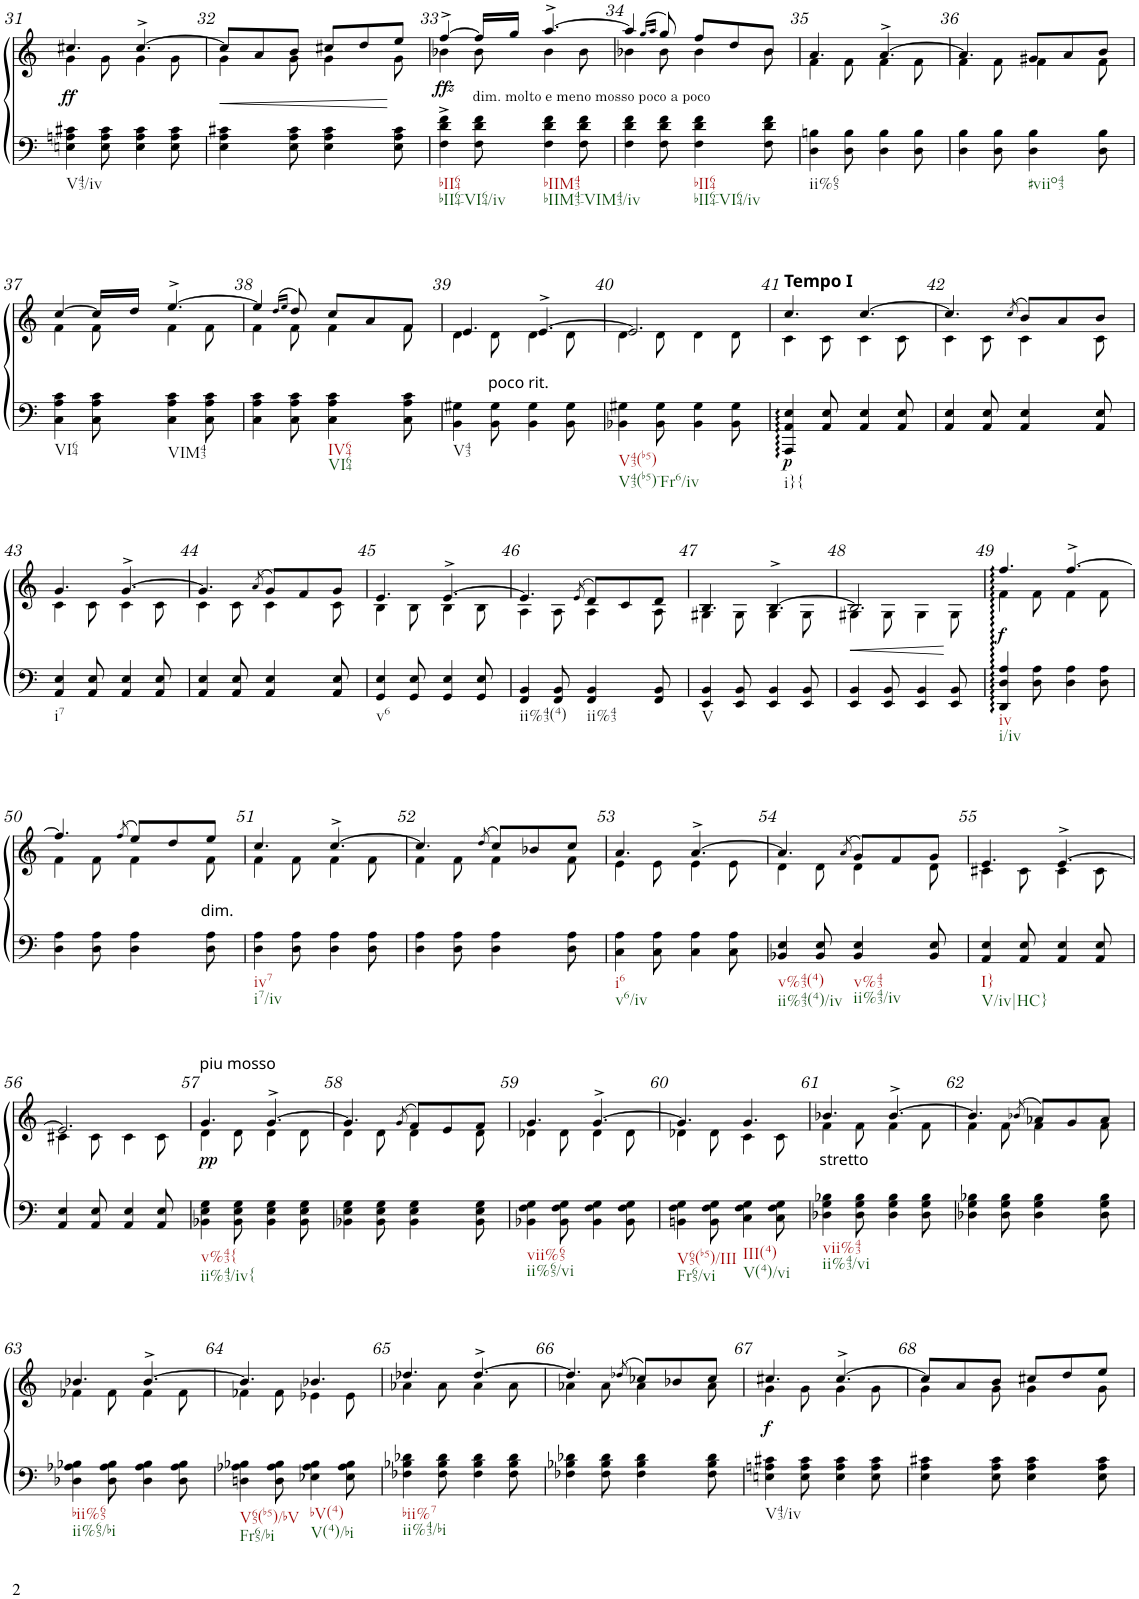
**kern	**kern	**dynam
*part1	*part1	*part1
*staff2	*staff1	*staff1/2
*I"Klavier	*	*
*I'Klav.	*	*
!!LO:PB:g=z
*clefF4	*clefG2	*
*k[]	*k[]	*
*M6/8	*M6/8	*
=31	=31	=31
*	*^	*
!LO:TX:b:t=V43/iv	!	!	!
!	!	!	!LO:DY:b
4En\ 4An\ 4c#X\	4.cc#X/	4g\	ff
8E\ 8A\ 8c#\	.	8g\	.
4E\ 4A\ 4c#\	[4.cc#^/	4g\	.
8E\ 8A\ 8c#\	.	8g\	.
=32	=32	=32	=32
!	!	!	!LO:HP:b
4E\ 4A\ 4c#X\	8cc#/L]	4g\	<
.	8a/	.	.
8E\ 8A\ 8c#\	8b/J	8g\	.
4E\ 4A\ 4c#\	8cc#X/L	4g\	.
.	8dd/	.	.
8E\ 8A\ 8c#\	8ee/J	8g\	[
=33	=33	=33	=33
!LO:TX:b:t=bII64	!	!	!
!LO:TX:b:t=bII64-VI64/iv	!	!	!
!	!	!	!LO:DY:b
4F\^ 4d\^ 4f\^	[4ff^/	4b-X\	other-dynamics
!	!LO:TX:b:t=dim. molto e meno mosso poco a poco	!	!
8F\ 8d\ 8f\	16ff/LL]	8b-\	.
.	16gg/JJ	.	.
!LO:TX:b:t=bIIM43	!	!	!
!LO:TX:b:t=bIIM43-VIM43/iv	!	!	!
4F\ 4d\ 4f\	[4.aa^/	4b-\	.
8F\ 8d\ 8f\	.	8b-\	.
=34	=34	=34	=34
4F\ 4d\ 4f\	4aa/]	4b-X\	.
.	(16qgg/LL	.	.
.	16qaa/JJ	.	.
8F\ 8d\ 8f\	8gg/)	8b-\	.
!LO:TX:b:t=bII64	!	!	!
!LO:TX:b:t=bII64-VI64/iv	!	!	!
4F\ 4d\ 4f\	8ff/L	4b-\	.
.	8dd/	.	.
8F\ 8d\ 8f\	8b-/J	8b-\	.
=35	=35	=35	=35
!LO:TX:b:t=ii%65	!	!	!
4D\ 4Bn\	4.a/	4f\	.
8D\ 8B\	.	8f\	.
4D\ 4B\	[4.a^/	4f\	.
8D\ 8B\	.	8f\	.
=36	=36	=36	=36
4D\ 4B\	4.a/]	4f\	.
8D\ 8B\	.	8f\	.
!LO:TX:b:t=#viio43	!	!	!
4D\ 4B\	8g#X/L	4f\	.
.	8a/	.	.
8D\ 8B\	8b/J	8f\	.
!!LO:LB:g=z	!!
=37	=37	=37	=37
!LO:TX:b:t=VI64	!	!	!
4C\ 4A\ 4c\	[4cc/	4f\	.
8C\ 8A\ 8c\	16cc/LL]	8f\	.
.	16dd/JJ	.	.
!LO:TX:b:t=VIM43	!	!	!
4C\ 4A\ 4c\	[4.ee^/	4f\	.
8C\ 8A\ 8c\	.	8f\	.
=38	=38	=38	=38
4C\ 4A\ 4c\	4ee/]	4f\	.
.	(16qdd/LL	.	.
.	16qee/JJ	.	.
8C\ 8A\ 8c\	8dd/)	8f\	.
!LO:TX:b:t=IV64	!	!	!
!LO:TX:b:t=VI64	!	!	!
4C\ 4A\ 4c\	8cc/L	4f\	.
.	8a/	.	.
8C\ 8A\ 8c\	8f/J	8f\	.
=39	=39	=39	=39
!LO:TX:b:t=V43	!	!	!
4BB\ 4G#X\	4.e/	4d\	.
!LO:TX:a:t=poco rit.	!	!	!
8BB\ 8G#\	.	8d\	.
4BB\ 4G#\	[4.e^/	4d\	.
8BB\ 8G#\	.	8d\	.
=40	=40	=40	=40
!LO:TX:b:t=V43(b5)	!	!	!
!LO:TX:b:t=V43(b5)-Fr6/iv	!	!	!
4BB-X\ 4G#X\	2.e/]	4d\	.
8BB-\ 8G#\	.	8d\	.
4BB-\ 4G#\	.	4d\	.
8BB-\ 8G#\	.	8d\	.
=41	=41	=41	=41
!	!LO:TX:a:B:t=Tempo I	!	!
!LO:TX:b:t=i}{	!	!	!
!	!	!	!LO:DY:b=2
4AAA/ 4AA/ 4E/	4.cc/	4c\	p
8AA/ 8E/	.	8c\	.
4AA/ 4E/	[4.cc/	4c\	.
8AA/ 8E/	.	8c\	.
=42	=42	=42	=42
4AA/ 4E/	4.cc/]	4c\	.
8AA/ 8E/	.	8c\	.
.	(8qcc/	.	.
4AA/ 4E/	8b/L)	4c\	.
.	8a/	.	.
8AA/ 8E/	8b/J	8c\	.
!!LO:LB:g=z	!!
=43	=43	=43	=43
!LO:TX:b:t=i7	!	!	!
4AA/ 4E/	4.g/	4c\	.
8AA/ 8E/	.	8c\	.
4AA/ 4E/	[4.g^/	4c\	.
8AA/ 8E/	.	8c\	.
=44	=44	=44	=44
4AA/ 4E/	4.g/]	4c\	.
8AA/ 8E/	.	8c\	.
.	(8qa/	.	.
4AA/ 4E/	8g/L)	4c\	.
.	8f/	.	.
8AA/ 8E/	8g/J	8c\	.
=45	=45	=45	=45
!LO:TX:b:t=v6	!	!	!
4GG/ 4E/	4.e/	4B\	.
8GG/ 8E/	.	8B\	.
4GG/ 4E/	[4.e^/	4B\	.
8GG/ 8E/	.	8B\	.
=46	=46	=46	=46
!LO:TX:b:t=ii%43(4)	!	!	!
4FF/ 4BB/	4.e/]	4A\	.
8FF/ 8BB/	.	8A\	.
.	(8qe/	.	.
!LO:TX:b:t=ii%43	!	!	!
4FF/ 4BB/	8d/L)	4A\	.
.	8c/	.	.
8FF/ 8BB/	8d/J	8A\	.
=47	=47	=47	=47
!LO:TX:b:t=V	!	!	!
4EE/ 4BB/	4.B/	4G#X\	.
8EE/ 8BB/	.	8G#\	.
4EE/ 4BB/	[4.B^/	4G#\	.
8EE/ 8BB/	.	8G#\	.
=48	=48	=48	=48
!	!	!	!LO:HP:b
4EE/ 4BB/	2.B/]	4G#X\	<
8EE/ 8BB/	.	8G#\	.
4EE/ 4BB/	.	4G#\	.
8EE/ 8BB/	.	8G#\	[
=49	=49	=49	=49
!LO:TX:b:t=iv	!	!	!
!LO:TX:b:t=i/iv	!	!	!
!	!	!	!LO:DY:b
4DD/ 4D/ 4A/	4.ff/	4f\	f
8D\ 8A\	.	8f\	.
4D\ 4A\	[4.ff^/	4f\	.
8D\ 8A\	.	8f\	.
!!LO:LB:g=z	!!
=50	=50	=50	=50
4D\ 4A\	4.ff/]	4f\	.
8D\ 8A\	.	8f\	.
.	(8qff/	.	.
4D\ 4A\	8ee/L)	4f\	.
.	8dd/	.	.
!LO:TX:a:t=dim.	!	!	!
8D\ 8A\	8ee/J	8f\	.
=51	=51	=51	=51
!LO:TX:b:t=iv7	!	!	!
!LO:TX:b:t=i7/iv	!	!	!
4D\ 4A\	4.cc/	4f\	.
8D\ 8A\	.	8f\	.
4D\ 4A\	[4.cc^/	4f\	.
8D\ 8A\	.	8f\	.
=52	=52	=52	=52
4D\ 4A\	4.cc/]	4f\	.
8D\ 8A\	.	8f\	.
.	(8qdd/	.	.
4D\ 4A\	8cc/L)	4f\	.
.	8b-X/	.	.
8D\ 8A\	8cc/J	8f\	.
=53	=53	=53	=53
!LO:TX:b:t=i6	!	!	!
!LO:TX:b:t=v6/iv	!	!	!
4C\ 4A\	4.a/	4e\	.
8C\ 8A\	.	8e\	.
4C\ 4A\	[4.a^/	4e\	.
8C\ 8A\	.	8e\	.
=54	=54	=54	=54
!LO:TX:b:t=v%43(4)	!	!	!
!LO:TX:b:t=ii%43(4)/iv	!	!	!
4BB-X/ 4E/	4.a/]	4d\	.
8BB-/ 8E/	.	8d\	.
.	(8qa/	.	.
!LO:TX:b:t=v%43	!	!	!
!LO:TX:b:t=ii%43/iv	!	!	!
4BB-/ 4E/	8g/L)	4d\	.
.	8f/	.	.
8BB-/ 8E/	8g/J	8d\	.
=55	=55	=55	=55
!LO:TX:b:t=I}	!	!	!
!LO:TX:b:t=V/iv|HC}	!	!	!
4AA/ 4E/	4.e/	4c#X\	.
8AA/ 8E/	.	8c#\	.
4AA/ 4E/	[4.e^/	4c#\	.
8AA/ 8E/	.	8c#\	.
!!LO:LB:g=z	!!
=56	=56	=56	=56
4AA/ 4E/	2.e/]	4c#X\	.
8AA/ 8E/	.	8c#\	.
4AA/ 4E/	.	4c#\	.
8AA/ 8E/	.	8c#\	.
=57	=57	=57	=57
!	!LO:TX:a:t=piu mosso	!	!
!LO:TX:b:t=v%43{	!	!	!
!LO:TX:b:t=ii%43/iv{	!	!	!
!	!	!	!LO:DY:b
4BB-X\ 4E\ 4G\	4.g/	4d\	pp
8BB-\ 8E\ 8G\	.	8d\	.
4BB-\ 4E\ 4G\	[4.g^/	4d\	.
8BB-\ 8E\ 8G\	.	8d\	.
=58	=58	=58	=58
4BB-X\ 4E\ 4G\	4.g/]	4d\	.
8BB-\ 8E\ 8G\	.	8d\	.
.	(8qg/	.	.
4BB-\ 4E\ 4G\	8f/L)	4d\	.
.	8e/	.	.
8BB-\ 8E\ 8G\	8f/J	8d\	.
=59	=59	=59	=59
!LO:TX:b:t=vii%65	!	!	!
!LO:TX:b:t=ii%65/vi	!	!	!
4BB-X\ 4F\ 4G\	4.g/	4d-X\	.
8BB-\ 8F\ 8G\	.	8d-\	.
4BB-\ 4F\ 4G\	[4.g^/	4d-\	.
8BB-\ 8F\ 8G\	.	8d-\	.
=60	=60	=60	=60
!LO:TX:b:t=V65(b5)/III	!	!	!
!LO:TX:b:t=Fr65/vi	!	!	!
4BBn\ 4F\ 4G\	4.g/]	4d-X\	.
8BB\ 8F\ 8G\	.	8d-\	.
!LO:TX:b:t=III(4)	!	!	!
!LO:TX:b:t=V(4)/vi	!	!	!
4C\ 4F\ 4G\	4.g/	4c\	.
8C\ 8F\ 8G\	.	8c\	.
=61	=61	=61	=61
!LO:TX:a:t=stretto	!	!	!
!LO:TX:b:t=vii%43	!	!	!
!LO:TX:b:t=ii%43/vi	!	!	!
4D-X\ 4G\ 4B-X\	4.b-X/	4f\	.
8D-\ 8G\ 8B-\	.	8f\	.
4D-\ 4G\ 4B-\	[4.b-^/	4f\	.
8D-\ 8G\ 8B-\	.	8f\	.
=62	=62	=62	=62
4D-X\ 4G\ 4B-X\	4.b-/]	4f\	.
8D-\ 8G\ 8B-\	.	8f\	.
.	(8qb-X/	.	.
4D-\ 4G\ 4B-\	8a-X/L)	4f\	.
.	8g/	.	.
8D-\ 8G\ 8B-\	8a-/J	8f\	.
!!LO:LB:g=z	!!
=63	=63	=63	=63
!LO:TX:b:t=bii%65	!	!	!
!LO:TX:b:t=ii%65/bi	!	!	!
4D-X\ 4A-X\ 4B-X\	4.b-X/	4f-X\	.
8D-\ 8A-\ 8B-\	.	8f-\	.
4D-\ 4A-\ 4B-\	[4.b-^/	4f-\	.
8D-\ 8A-\ 8B-\	.	8f-\	.
=64	=64	=64	=64
!LO:TX:b:t=V65(b5)/bV	!	!	!
!LO:TX:b:t=Fr65/bi	!	!	!
4Dn\ 4A-X\ 4B-X\	4.b-/]	4f-X\	.
8D\ 8A-\ 8B-\	.	8f-\	.
!LO:TX:b:t=bV(4)	!	!	!
!LO:TX:b:t=V(4)/bi	!	!	!
4E-X\ 4A-\ 4B-\	4.b-X/	4e-X\	.
8E-\ 8A-\ 8B-\	.	8e-\	.
=65	=65	=65	=65
!LO:TX:b:t=bii%7	!	!	!
!LO:TX:b:t=ii%43/bi	!	!	!
4F-X\ 4B-X\ 4d-X\	4.dd-X/	4a-X\	.
8F-\ 8B-\ 8d-\	.	8a-\	.
4F-\ 4B-\ 4d-\	[4.dd-^/	4a-\	.
8F-\ 8B-\ 8d-\	.	8a-\	.
=66	=66	=66	=66
4F-X\ 4B-X\ 4d-X\	4.dd-/]	4a-X\	.
8F-\ 8B-\ 8d-\	.	8a-\	.
.	(8qdd-X/	.	.
4F-\ 4B-\ 4d-\	8cc-X/L)	4a-\	.
.	8b-X/	.	.
8F-\ 8B-\ 8d-\	8cc-/J	8a-\	.
=67	=67	=67	=67
!LO:TX:b:t=V43/iv	!	!	!
!	!	!	!LO:DY:b
4En\ 4An\ 4c#X\	4.cc#X/	4g\	f
8E\ 8A\ 8c#\	.	8g\	.
4E\ 4A\ 4c#\	[4.cc#^/	4g\	.
8E\ 8A\ 8c#\	.	8g\	.
=68	=68	=68	=68
4E\ 4A\ 4c#X\	8cc#/L]	4g\	.
.	8a/	.	.
8E\ 8A\ 8c#\	8b/J	8g\	.
4E\ 4A\ 4c#\	8cc#X/L	4g\	.
.	8dd/	.	.
8E\ 8A\ 8c#\	8ee/J	8g\	.
*	*v	*v	*
=	=	=
*-	*-	*-
